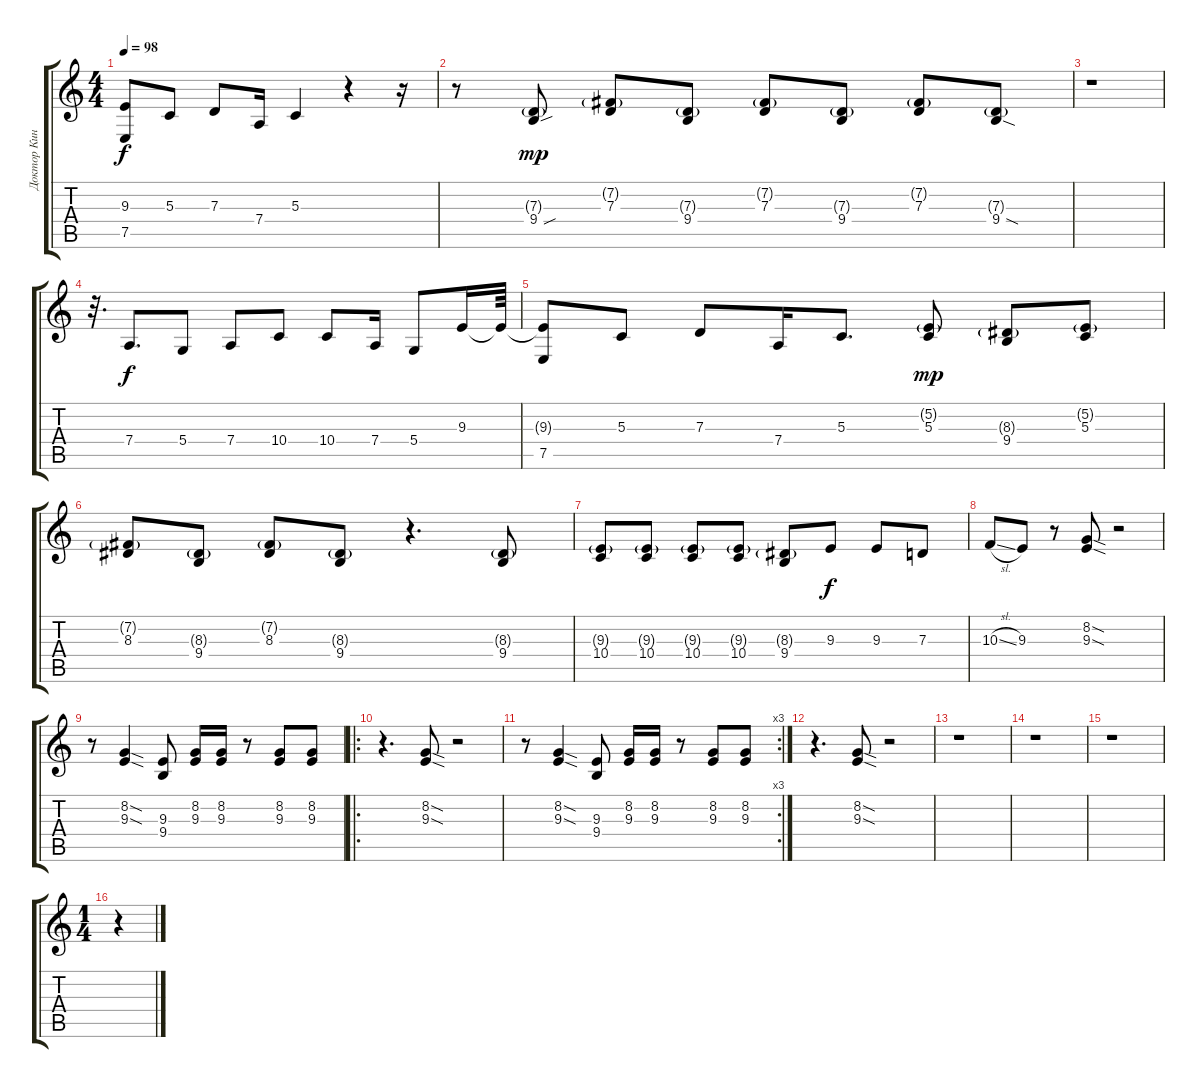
\track ("Доктор Кинчев" "Доктор Кин") {instrument lead5charang}
\staff {score tabs}
\tuning (E4 B3 G3 D3 A2 E2) {hide}
\ts (4 4)
\tempo 98
\clef g2
\ks c
(9.3{t} 7.5).8{dy f} 5.3.8 7.3.8 7.4.16 5.3.4 r.4 r.16 |
r.8 (7.3{g} 9.4{sou}).8{dy mp} (7.2{g} 7.3).8 (7.3{g} 9.4).8 (7.2{g} 7.3).8 (7.3{g} 9.4).8 (7.2{g} 7.3).8 (7.3{g} 9.4{sod}).8 |
r.1 |
r.32{d} 7.4.8{d dy f} 5.4.8 7.4.8 10.4.8 10.4.8 7.4.16 5.4.8 9.3.16 9.3{t}.64 |
(9.3{t} 7.5).8 5.3.8 7.3.8 7.4.16 5.3.8{d} (5.2{g} 5.3).8{dy mp} (8.3{g} 9.4).8 (5.2{g} 5.3).8 |
(7.2{g} 8.3).8 (8.3{g} 9.4).8 (7.2{g} 8.3).8 (8.3{g} 9.4).8 r.4{d} (8.3{g} 9.4).8 |
(9.3{g} 10.4).8 (9.3{g} 10.4).8 (9.3{g} 10.4).8 (9.3{g} 10.4).8 (8.3{g} 9.4).8 9.3.8{dy f} 9.3.8 7.3.8 |
10.3{sl}.8 9.3.8 r.8 (8.2{sod} 9.3{sod}).8 r.2 |
r.8 (8.2{sod} 9.3{sod}).4 (9.3 9.4).8 (8.2 9.3).16 (8.2 9.3).16 r.8 (8.2 9.3).8 (8.2 9.3).8 |
\ro
r.4{d} (8.2{sod} 9.3{sod}).8 r.2 |
\rc 3
r.8 (8.2{sod} 9.3{sod}).4 (9.3 9.4).8 (8.2 9.3).16 (8.2 9.3).16 r.8 (8.2 9.3).8 (8.2 9.3).8 |
r.4{d} (8.2{sod} 9.3{sod}).8 r.2 |
r.1 |
r.1 |
r.1 |
\ts (1 4)
r.4
